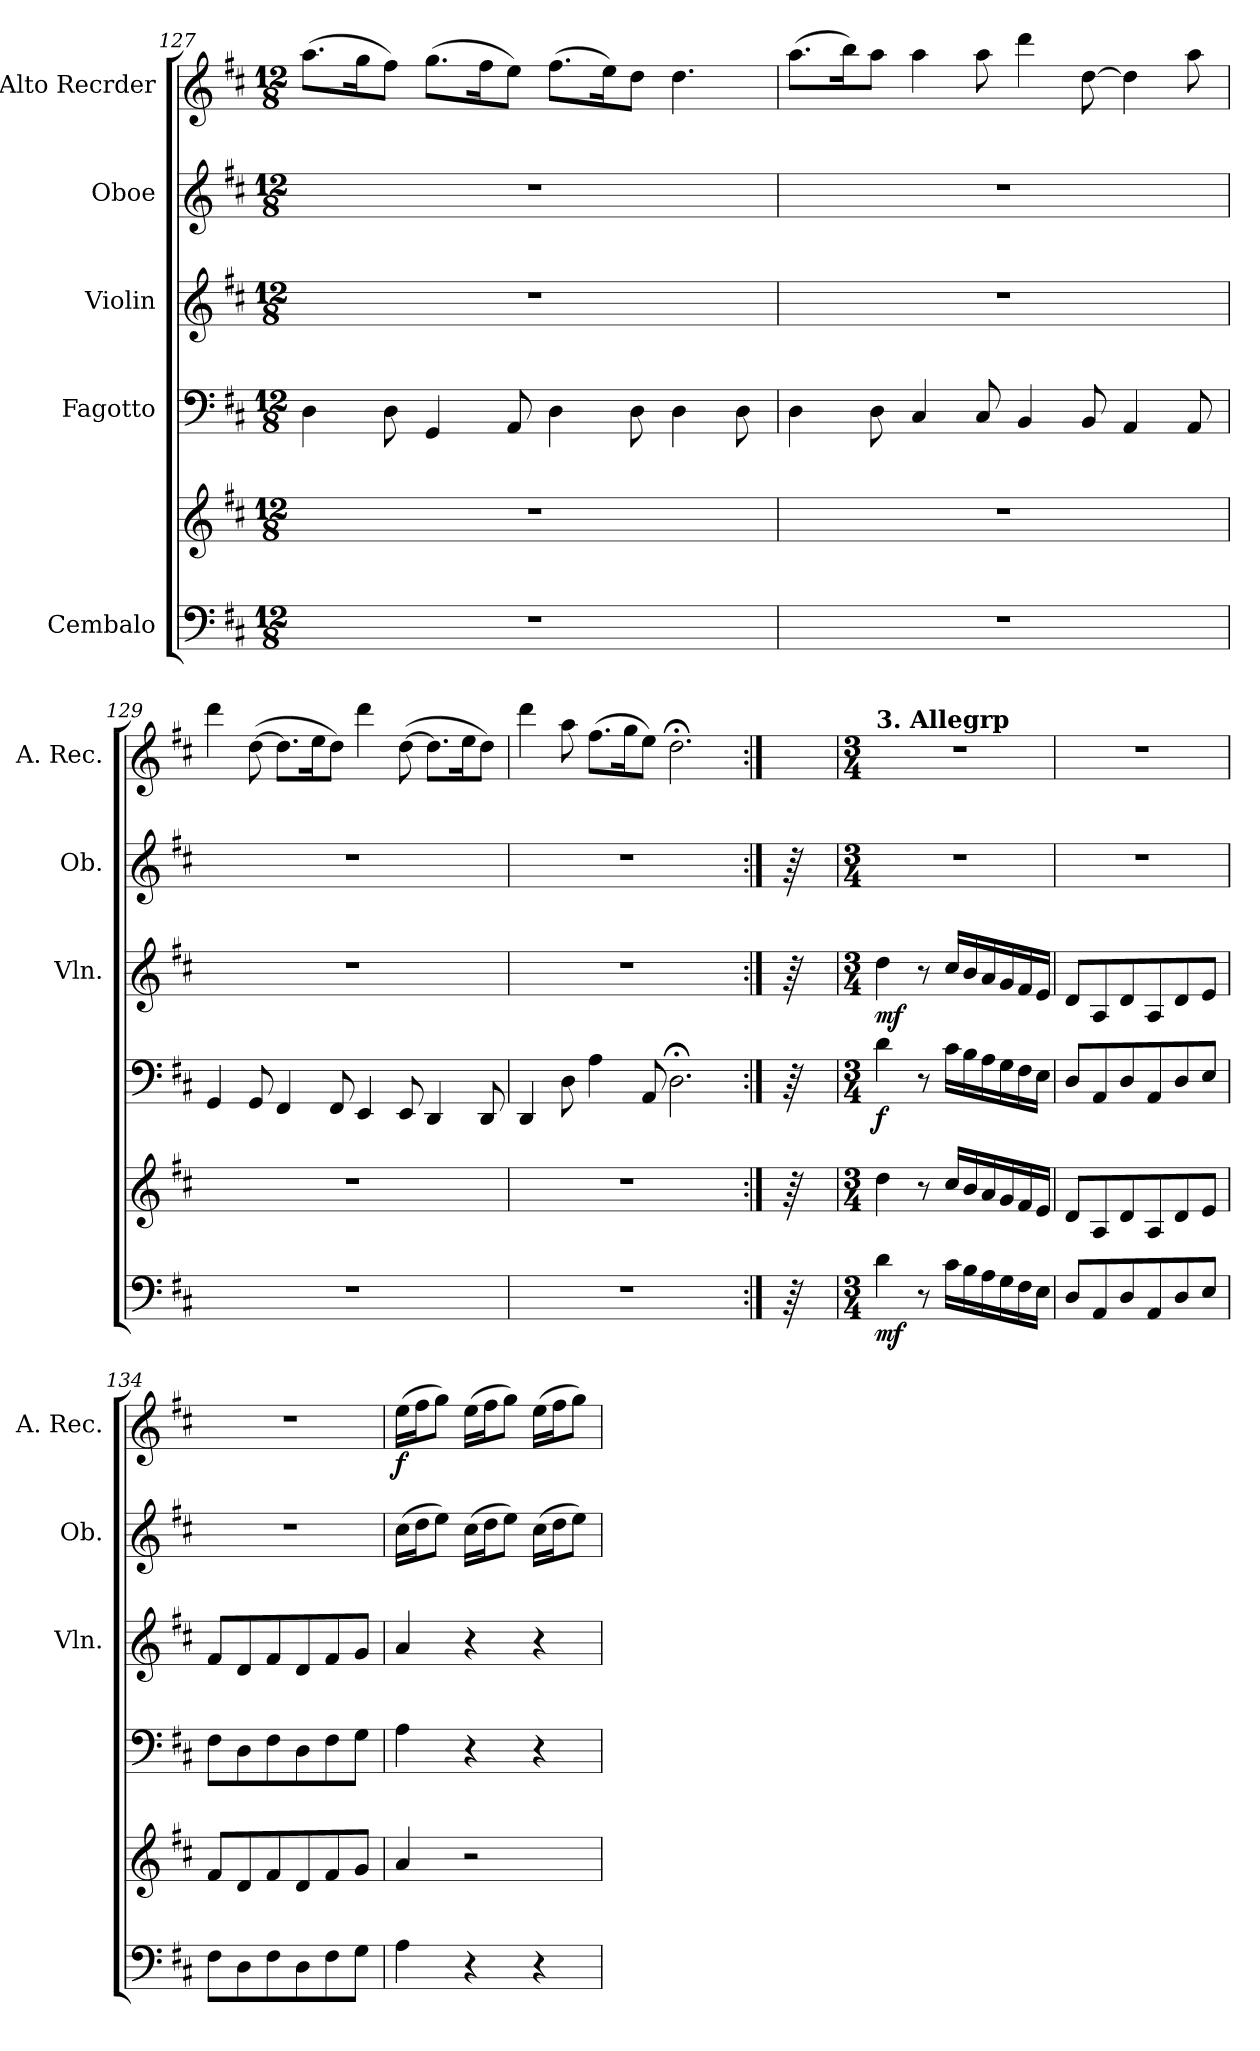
**kern	**kern	**dynam	**kern	**dynam	**kern	**dynam	**kern	**kern	**dynam
*part5	*part5	*part5	*part4	*part4	*part3	*part3	*part2	*part1	*part1
*staff6	*staff5	*staff5/6	*staff4	*staff4	*staff3	*staff3	*staff2	*staff1	*staff1
*I"Cembalo	*	*	*I"Fagotto	*	*I"Violin	*	*I"Oboe	*I"Alto Recrder	*
*	*	*	*	*	*I'Vln.	*	*I'Ob.	*I'A. Rec.	*
*clefF4	*clefG2	*	*clefF4	*	*clefG2	*	*clefG2	*clefG2	*
*k[f#c#]	*k[f#c#]	*	*k[f#c#]	*	*k[f#c#]	*	*k[f#c#]	*k[f#c#]	*
*M12/8	*M12/8	*	*M12/8	*	*M12/8	*	*M12/8	*M12/8	*
=127	=127	=127	=127	=127	=127	=127	=127	=127	=127
1.r	1.r	.	4D\	.	1.r	.	1.r	(>8.aa\L	.
.	.	.	.	.	.	.	.	16gg\K	.
.	.	.	8D\	.	.	.	.	8ff#\J)	.
.	.	.	4GG/	.	.	.	.	(>8.gg\L	.
.	.	.	.	.	.	.	.	16ff#\K	.
.	.	.	8AA/	.	.	.	.	8ee\J)	.
.	.	.	4D\	.	.	.	.	(>8.ff#\L	.
.	.	.	.	.	.	.	.	16ee\K)	.
.	.	.	8D\	.	.	.	.	8dd\J	.
.	.	.	4D\	.	.	.	.	4.dd\	.
.	.	.	8D\	.	.	.	.	.	.
=128	=128	=128	=128	=128	=128	=128	=128	=128	=128
1.r	1.r	.	4D\	.	1.r	.	1.r	(>8.aa\L	.
.	.	.	.	.	.	.	.	16bb\K)	.
.	.	.	8D\	.	.	.	.	8aa\J	.
.	.	.	4C#/	.	.	.	.	4aa\	.
.	.	.	8C#/	.	.	.	.	8aa\	.
.	.	.	4BB/	.	.	.	.	4ddd\	.
.	.	.	8BB/	.	.	.	.	[8dd\	.
.	.	.	4AA/	.	.	.	.	4dd\]	.
.	.	.	8AA/	.	.	.	.	8aa\	.
=129	=129	=129	=129	=129	=129	=129	=129	=129	=129
1.r	1.r	.	4GG/	.	1.r	.	1.r	4ddd\	.
.	.	.	8GG/	.	.	.	.	(>[8dd\	.
.	.	.	4FF#/	.	.	.	.	8.dd\L]	.
.	.	.	.	.	.	.	.	16ee\K	.
.	.	.	8FF#/	.	.	.	.	8dd\J)	.
.	.	.	4EE/	.	.	.	.	4ddd\	.
.	.	.	8EE/	.	.	.	.	(>[8dd\	.
.	.	.	4DD/	.	.	.	.	8.dd\L]	.
.	.	.	.	.	.	.	.	16ee\K	.
.	.	.	8DD/	.	.	.	.	8dd\J)	.
=130	=130	=130	=130	=130	=130	=130	=130	=130	=130
1.r	1.r	.	4DD/	.	1.r	.	1.r	4ddd\	.
.	.	.	8D\	.	.	.	.	8aa\	.
.	.	.	4A\	.	.	.	.	(>8.ff#\L	.
.	.	.	.	.	.	.	.	16gg\K	.
.	.	.	8AA/	.	.	.	.	8ee\J)	.
.	.	.	2.D;<\	.	.	.	.	2.dd;<\	.
=131:|!	=131:|!	=131:|!	=131:|!	=131:|!	=131:|!	=131:|!	=131:|!	=131:|!	=131:|!
64r	64r	.	64r	.	64r	.	64r	64ryy	.
!!LO:LB:g=z
=132	=132	=132	=132	=132	=132	=132	=132	=132	=132
*M3/4	*M3/4	*	*M3/4	*	*M3/4	*	*M3/4	*M3/4	*
*	*	*	*	*	*	*	*	*MM120	*
!	!	!	!	!	!	!	!	!LO:TX:a:B:t=3. Allegrp	!
!	!	!LO:DY:b=2	!	!LO:DY:b	!	!LO:DY:b	!	!	!
4d\	4dd\	mf	4d\	f	4dd\	mf	2.r	2.r	.
8r	8r	.	8r	.	8r	.	.	.	.
16c#\LL	16cc#/LL	.	16c#\LL	.	16cc#/LL	.	.	.	.
16B\	16b/	.	16B\	.	16b/	.	.	.	.
16A\	16a/	.	16A\	.	16a/	.	.	.	.
16G\	16g/	.	16G\	.	16g/	.	.	.	.
16F#\	16f#/	.	16F#\	.	16f#/	.	.	.	.
16E\JJ	16e/JJ	.	16E\JJ	.	16e/JJ	.	.	.	.
=133	=133	=133	=133	=133	=133	=133	=133	=133	=133
8D/L	8d/L	.	8D/L	.	8d/L	.	2.r	2.r	.
8AA/	8A/	.	8AA/	.	8A/	.	.	.	.
8D/	8d/	.	8D/	.	8d/	.	.	.	.
8AA/	8A/	.	8AA/	.	8A/	.	.	.	.
8D/	8d/	.	8D/	.	8d/	.	.	.	.
8E/J	8e/J	.	8E/J	.	8e/J	.	.	.	.
=134	=134	=134	=134	=134	=134	=134	=134	=134	=134
8F#\L	8f#/L	.	8F#\L	.	8f#/L	.	2.r	2.r	.
8D\	8d/	.	8D\	.	8d/	.	.	.	.
8F#\	8f#/	.	8F#\	.	8f#/	.	.	.	.
8D\	8d/	.	8D\	.	8d/	.	.	.	.
8F#\	8f#/	.	8F#\	.	8f#/	.	.	.	.
8G\J	8g/J	.	8G\J	.	8g/J	.	.	.	.
=135	=135	=135	=135	=135	=135	=135	=135	=135	=135
!	!	!	!	!	!	!	!	!	!LO:DY:b
4A\	4a/	.	4A\	.	4a/	.	(16cc#\LL	(16ee\LL	f
.	.	.	.	.	.	.	16dd\J	16ff#\J	.
.	.	.	.	.	.	.	8ee\J)	8gg\J)	.
4r	2r	.	4r	.	4r	.	(16cc#\LL	(16ee\LL	.
.	.	.	.	.	.	.	16dd\J	16ff#\J	.
.	.	.	.	.	.	.	8ee\J)	8gg\J)	.
4r	.	.	4r	.	4r	.	(16cc#\LL	(16ee\LL	.
.	.	.	.	.	.	.	16dd\J	16ff#\J	.
.	.	.	.	.	.	.	8ee\J)	8gg\J)	.
=	=	=	=	=	=	=	=	=	=
*-	*-	*-	*-	*-	*-	*-	*-	*-	*-
